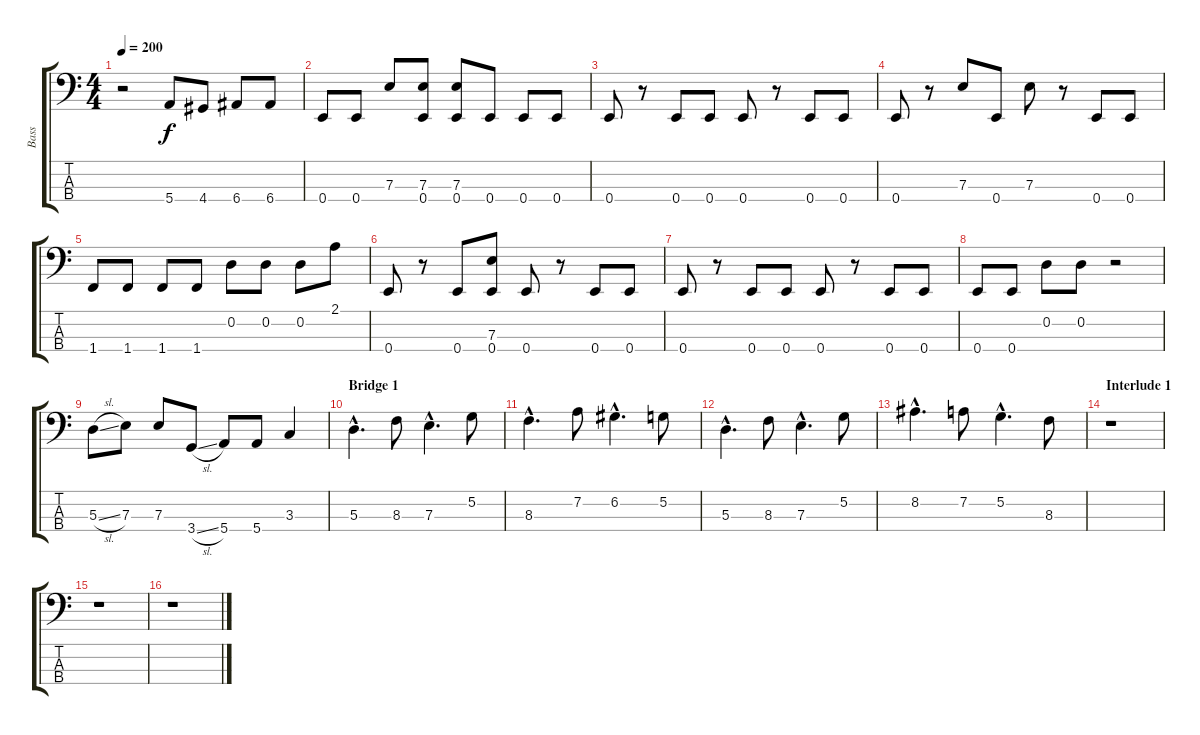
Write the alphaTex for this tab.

\track ("Bass" "Bass") {instrument electricbassfinger}
\staff {score tabs}
\tuning (G2 D2 A1 E1) {hide}
\ts (4 4)
\tempo 200
\clef f4
\ks c
r.2{dy f} 5.4.8 4.4.8 6.4.8 6.4.8 |
0.4.8 0.4.8 7.3.8 (7.3 0.4).8 (7.3 0.4).8 0.4.8 0.4.8 0.4.8 |
0.4.8 r.8 0.4.8 0.4.8 0.4.8 r.8 0.4.8 0.4.8 |
0.4.8 r.8 7.3.8 0.4.8 7.3.8 r.8 0.4.8 0.4.8 |
1.4.8 1.4.8 1.4.8 1.4.8 0.2.8 0.2.8 0.2.8 2.1.8 |
0.4.8 r.8 0.4.8 (7.3 0.4).8 0.4.8 r.8 0.4.8 0.4.8 |
0.4.8 r.8 0.4.8 0.4.8 0.4.8 r.8 0.4.8 0.4.8 |
0.4.8 0.4.8 0.2.8 0.2.8 r.2 |
5.3{sl}.8 7.3.8 7.3.8 3.4{sl}.8 5.4.8 5.4.8 3.3.4 |
\section ("" "Bridge 1")
5.3{hac}.4{d} 8.3.8 7.3{hac}.4{d} 5.2.8 |
8.3{hac}.4{d} 7.2.8 6.2{hac}.4{d} 5.2.8 |
5.3{hac}.4{d} 8.3.8 7.3{hac}.4{d} 5.2.8 |
8.2{hac}.4{d} 7.2.8 5.2{hac}.4{d} 8.3.8 |
\section ("" "Interlude 1")
r.1 |
r.1 |
r.1
